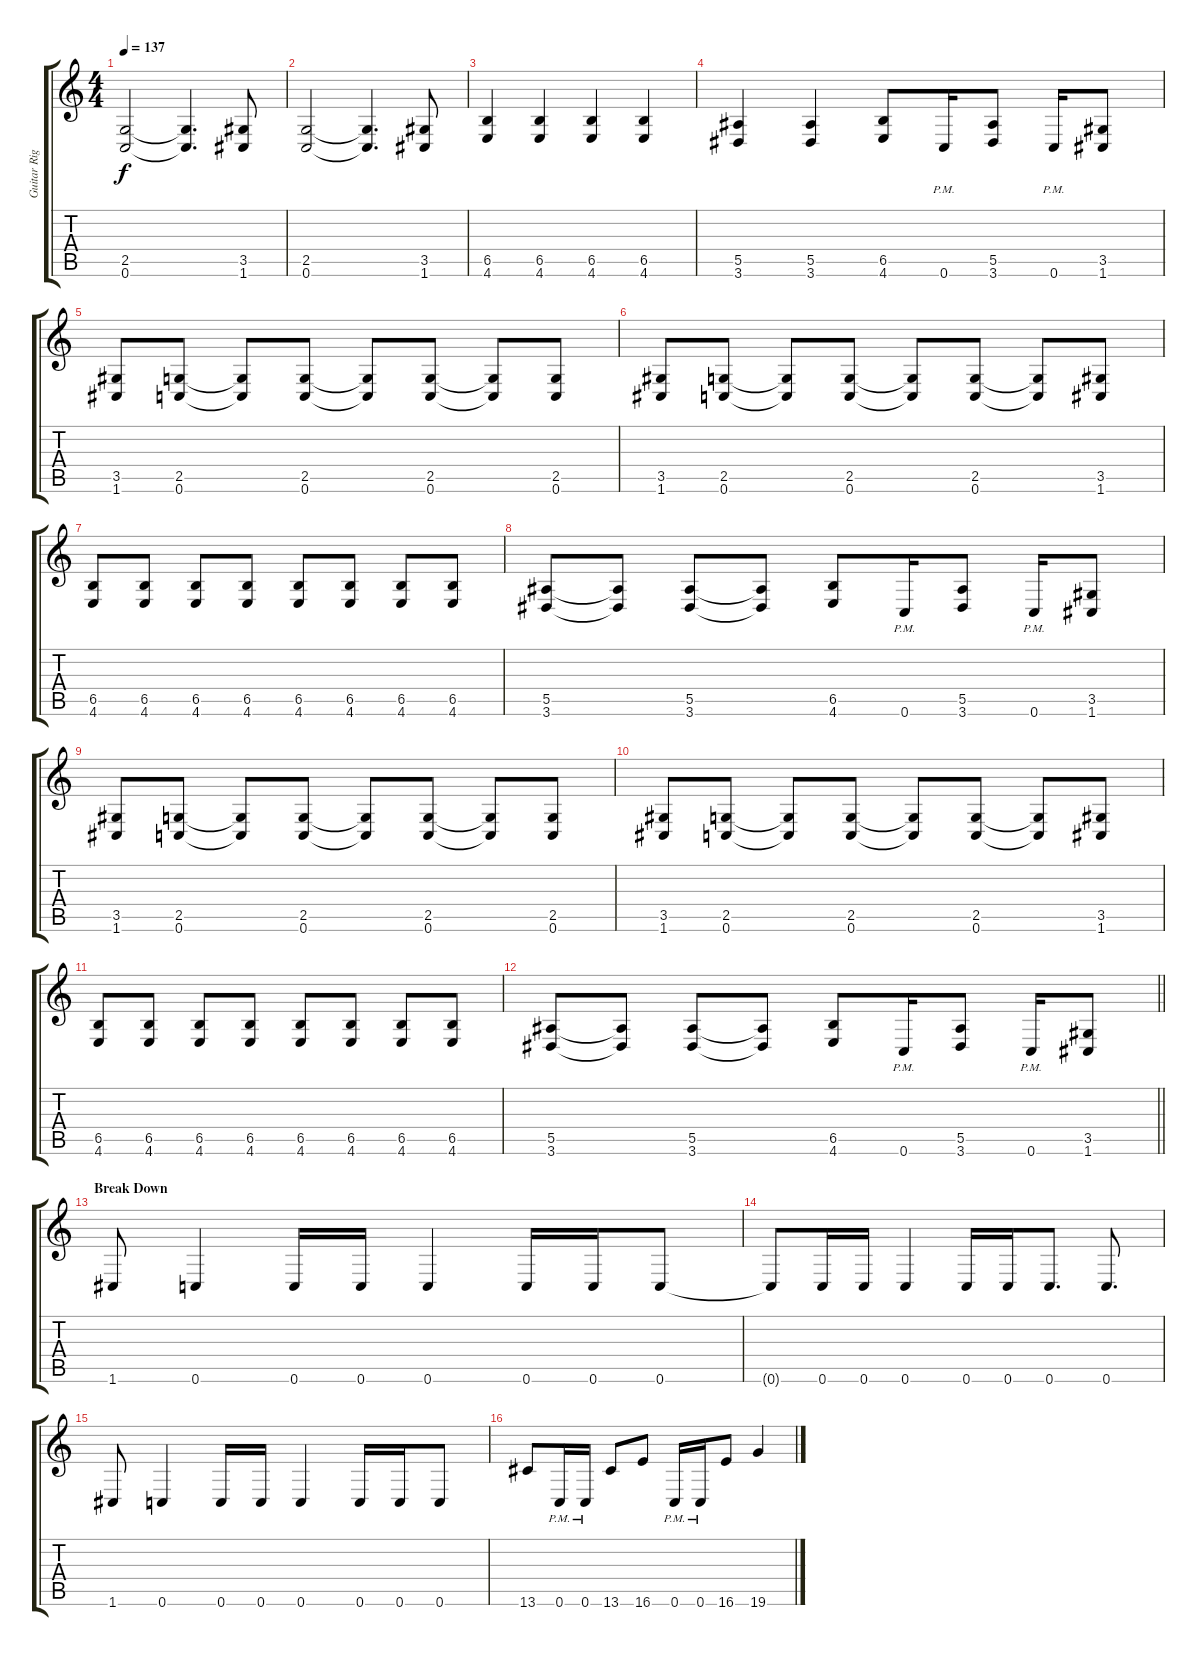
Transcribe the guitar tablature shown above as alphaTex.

\track ("Guitar Right" "Guitar Rig") {instrument distortionguitar}
\staff {score tabs}
\tuning (C4 G3 Eb3 Bb2 F2 C2) {hide}
\ts (4 4)
\tempo 137
\clef g2
\ks c
(2.5 0.6).2{dy f} (2.5{t} 0.6{t}).4{d} (3.5 1.6).8 |
(2.5 0.6).2 (2.5{t} 0.6{t}).4{d} (3.5 1.6).8 |
(6.5 4.6).4 (6.5 4.6).4 (6.5 4.6).4 (6.5 4.6).4 |
(5.5 3.6).4 (5.5 3.6).4 (6.5 4.6).8 0.6{pm}.16 (5.5 3.6).8 0.6{pm}.16 (3.5 1.6).8 |
(3.5 1.6).8 (2.5 0.6).8 (2.5{t} 0.6{t}).8 (2.5 0.6).8 (2.5{t} 0.6{t}).8 (2.5 0.6).8 (2.5{t} 0.6{t}).8 (2.5 0.6).8 |
(3.5 1.6).8 (2.5 0.6).8 (2.5{t} 0.6{t}).8 (2.5 0.6).8 (2.5{t} 0.6{t}).8 (2.5 0.6).8 (2.5{t} 0.6{t}).8 (3.5 1.6).8 |
(6.5 4.6).8 (6.5 4.6).8 (6.5 4.6).8 (6.5 4.6).8 (6.5 4.6).8 (6.5 4.6).8 (6.5 4.6).8 (6.5 4.6).8 |
(5.5 3.6).8 (5.5{t} 3.6{t}).8 (5.5 3.6).8 (5.5{t} 3.6{t}).8 (6.5 4.6).8 0.6{pm}.16 (5.5 3.6).8 0.6{pm}.16 (3.5 1.6).8 |
(3.5 1.6).8 (2.5 0.6).8 (2.5{t} 0.6{t}).8 (2.5 0.6).8 (2.5{t} 0.6{t}).8 (2.5 0.6).8 (2.5{t} 0.6{t}).8 (2.5 0.6).8 |
(3.5 1.6).8 (2.5 0.6).8 (2.5{t} 0.6{t}).8 (2.5 0.6).8 (2.5{t} 0.6{t}).8 (2.5 0.6).8 (2.5{t} 0.6{t}).8 (3.5 1.6).8 |
(6.5 4.6).8 (6.5 4.6).8 (6.5 4.6).8 (6.5 4.6).8 (6.5 4.6).8 (6.5 4.6).8 (6.5 4.6).8 (6.5 4.6).8 |
\barLineRight lightlight
(5.5 3.6).8 (5.5{t} 3.6{t}).8 (5.5 3.6).8 (5.5{t} 3.6{t}).8 (6.5 4.6).8 0.6{pm}.16 (5.5 3.6).8 0.6{pm}.16 (3.5 1.6).8 |
\section ("" "Break Down")
1.6.8 0.6.4 0.6.16 0.6.16 0.6.4 0.6.16 0.6.16 0.6.8 |
0.6{t}.8 0.6.16 0.6.16 0.6.4 0.6.16 0.6.16 0.6.8{d} 0.6.8{d} |
1.6.8 0.6.4 0.6.16 0.6.16 0.6.4 0.6.16 0.6.16 0.6.8 |
13.6.8 0.6{pm}.16 0.6{pm}.16 13.6.8 16.6.8 0.6{pm}.16 0.6{pm}.16 16.6.8 19.6.4
